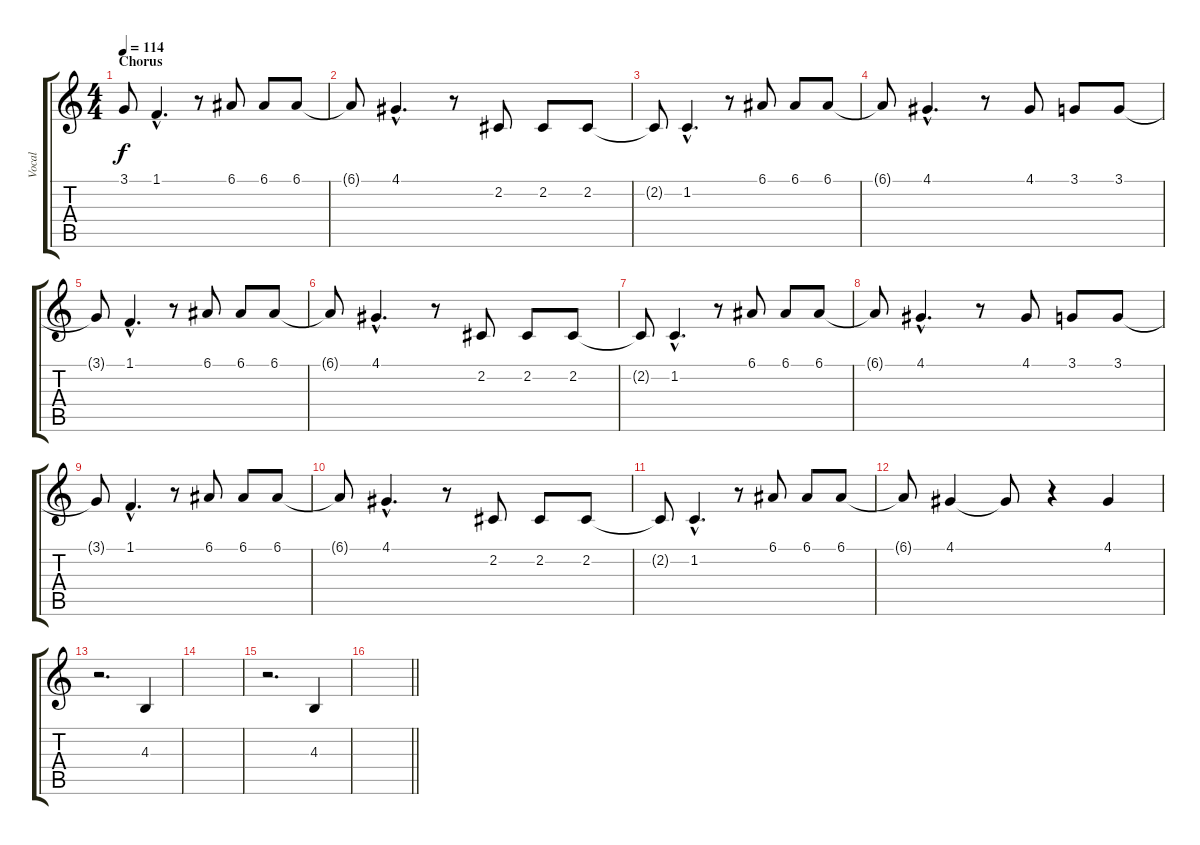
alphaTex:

\track ("Vocal" "Vocal") {instrument cello}
\staff {score tabs}
\tuning (E4 B3 G3 D3 A2 E2) {hide}
\ts (4 4)
\section ("" "Chorus")
\tempo 114
\clef g2
\ks c
3.1{t}.8{dy f} 1.1{hac}.4{d} r.8 6.1.8 6.1.8 6.1.8 |
6.1{t}.8 4.1{hac}.4{d} r.8 2.2.8 2.2.8 2.2.8 |
2.2{t}.8 1.2{hac}.4{d} r.8 6.1.8 6.1.8 6.1.8 |
6.1{t}.8 4.1{hac}.4{d} r.8 4.1.8 3.1.8 3.1.8 |
3.1{t}.8 1.1{hac}.4{d} r.8 6.1.8 6.1.8 6.1.8 |
6.1{t}.8 4.1{hac}.4{d} r.8 2.2.8 2.2.8 2.2.8 |
2.2{t}.8 1.2{hac}.4{d} r.8 6.1.8 6.1.8 6.1.8 |
6.1{t}.8 4.1{hac}.4{d} r.8 4.1.8 3.1.8 3.1.8 |
3.1{t}.8 1.1{hac}.4{d} r.8 6.1.8 6.1.8 6.1.8 |
6.1{t}.8 4.1{hac}.4{d} r.8 2.2.8 2.2.8 2.2.8 |
2.2{t}.8 1.2{hac}.4{d} r.8 6.1.8 6.1.8 6.1.8 |
6.1{t}.8 4.1.4 4.1{t}.8 r.4 4.1.4 |
r.2{d} 4.3.4 |
|
r.2{d} 4.3.4 |
\barLineRight lightlight
